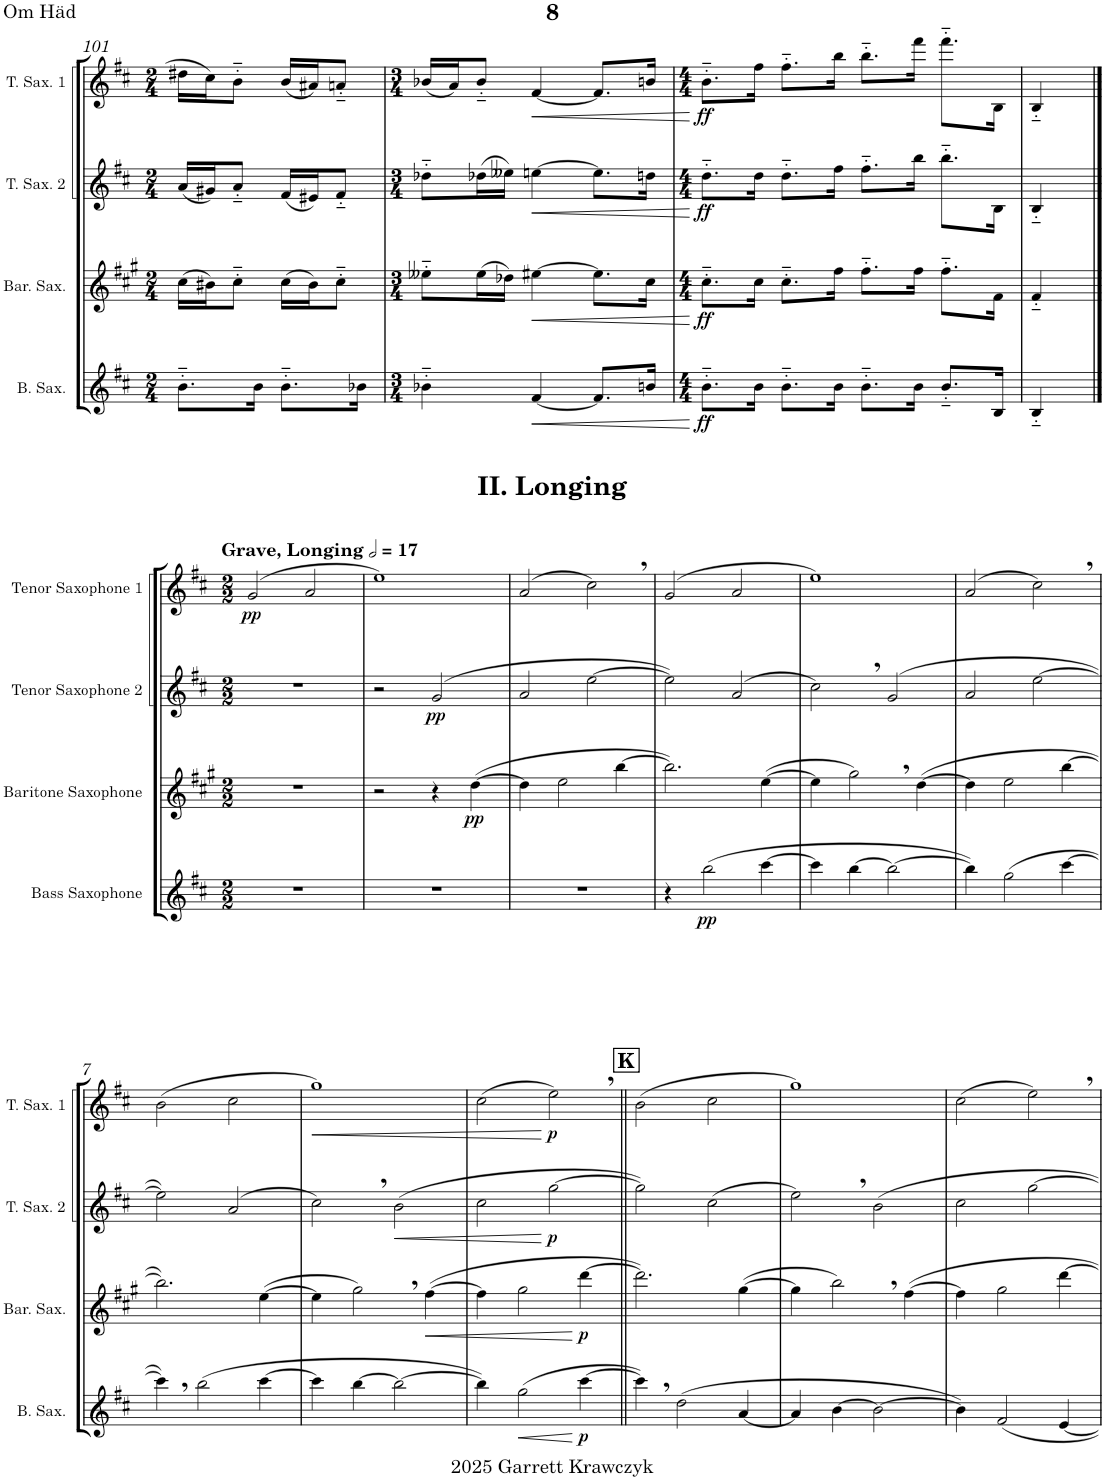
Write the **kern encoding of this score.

**kern	**dynam	**kern	**dynam	**kern	**dynam	**kern	**dynam
*part4	*part4	*part3	*part3	*part2	*part2	*part1	*part1
*staff4	*staff4	*staff3	*staff3	*staff2	*staff2	*staff1	*staff1
*I"Bass Saxophone	*	*I"Baritone Saxophone	*	*I"Tenor Saxophone 2	*	*I"Tenor Saxophone 1	*
*I'B. Sax.	*	*I'Bar. Sax.	*	*I'T. Sax. 2	*	*I'T. Sax. 1	*
!!LO:PB:g=z
*clefG2	*	*clefG2	*	*clefG2	*	*clefG2	*
*Trd15c26	*	*Trd12c21	*	*Trd8c14	*	*Trd8c14	*
*k[f#c#]	*	*k[f#c#g#]	*	*k[f#c#]	*	*k[f#c#]	*
*M2/4	*	*M2/4	*	*M2/4	*	*M2/4	*
=101	=101	=101	=101	=101	=101	=101	=101
8.b'~\L	.	(16cc#\LL	.	(16a/LL	.	16dd#X\LL	.
.	.	16b#X\J)	.	16g#X/J)	.	16cc#\J	.
.	.	8cc#'~\J	.	8a'~/J	.	8b'~\J	.
16b\Jk	.	.	.	.	.	.	.
8.b'~\L	.	(16cc#\LL	.	(16f#/LL	.	(16b/LL	.
.	.	16b#\J)	.	16e#X/J)	.	16a#X/J)	.
.	.	8cc#'~\J	.	8f#'~/J	.	8an'~/J	.
16b-X\Jk	.	.	.	.	.	.	.
=102	=102	=102	=102	=102	=102	=102	=102
*M3/4	*	*M3/4	*	*M3/4	*	*M3/4	*
4b-X'~\	.	8ee--X'~\L	.	8dd-X'~\L	.	(16b-X/LL	.
.	.	.	.	.	.	16a/J)	.
.	.	(16ee--\L	.	(16dd-X\L	.	8b-'~/J	.
.	.	16dd-X\JJ)	.	16ee--X\JJ)	.	.	.
!	!LO:HP:b	!	!LO:HP:b	!	!LO:HP:b	!	!LO:HP:b
[4f#/	<	[4ee#X\	<	[4een\	<	[4f#/	<
8.f#/L]	.	8.ee#\L]	.	8.ee\L]	.	8.f#/L]	.
16bn/Jk	.	16cc#\Jk	.	16ddn\Jk	.	16bn/Jk	.
.	[	.	[	.	[	.	[
=103	=103	=103	=103	=103	=103	=103	=103
*M4/4	*	*M4/4	*	*M4/4	*	*M4/4	*
!	!LO:DY:b	!	!LO:DY:b	!	!LO:DY:b	!	!LO:DY:b
8.b'~\L	ff	8.cc#'~\L	ff	8.dd'~\L	ff	8.b'~\L	ff
16b\Jk	.	16cc#\Jk	.	16dd\Jk	.	16ff#\Jk	.
8.b'~\L	.	8.cc#'~\L	.	8.dd'~\L	.	8.ff#'~\L	.
16b\Jk	.	16ff#\Jk	.	16ff#\Jk	.	16bb\Jk	.
8.b'~\L	.	8.ff#'~\L	.	8.ff#'~\L	.	8.bb'~\L	.
16b\Jk	.	16ff#\Jk	.	16bb\Jk	.	16fff#\Jk	.
8.b'~/L	.	8.ff#'~\L	.	8.bb'~\L	.	8.fff#'~\L	.
16B/Jk	.	16f#\Jk	.	16B\Jk	.	16B\Jk	.
=104	=104	=104	=104	=104	=104	=104	=104
4B'~/	.	4f#'~/	.	4B'~/	.	4B'~/	.
!!LO:LB:g=z
==1	==1	==1	==1	==1	==1	==1	==1
*k[f#c#]	*	*k[f#c#g#]	*	*k[f#c#]	*	*k[f#c#]	*
*M2/2	*	*M2/2	*	*M2/2	*	*M2/2	*
!	!	!	!	!	!	!	!LO:DY:b
1r	.	1r	.	1r	.	(2g/	pp
.	.	.	.	.	.	2a/	.
=2	=2	=2	=2	=2	=2	=2	=2
1r	.	2r	.	2r	.	1ee)	.
!	!	!	!	!	!LO:DY:b	!	!
.	.	4r	.	(2g/	pp	.	.
!	!	!	!LO:DY:b	!	!	!	!
.	.	([4dd\	pp	.	.	.	.
=3	=3	=3	=3	=3	=3	=3	=3
1r	.	4dd\]	.	2a/	.	(2a/	.
.	.	2ee\	.	.	.	.	.
.	.	.	.	[2ee\	.	2cc#,\)	.
.	.	[4bb\	.	.	.	.	.
=4	=4	=4	=4	=4	=4	=4	=4
4r	.	2.bb\])	.	2ee\])	.	(2g/	.
!	!LO:DY:b	!	!	!	!	!	!
(2bb\	pp	.	.	.	.	.	.
.	.	.	.	(2a/	.	2a/	.
[4ccc#\	.	([4ee\	.	.	.	.	.
=5	=5	=5	=5	=5	=5	=5	=5
4ccc#\]	.	4ee\]	.	2cc#,\)	.	1ee)	.
[4bb\	.	2gg#,\)	.	.	.	.	.
2bb\_	.	.	.	(2g/	.	.	.
.	.	([4dd\	.	.	.	.	.
=6	=6	=6	=6	=6	=6	=6	=6
4bb\])	.	4dd\]	.	2a/	.	(2a/	.
(2gg\	.	2ee\	.	.	.	.	.
.	.	.	.	[2ee\	.	2cc#,\)	.
[4ccc#\	.	[4bb\	.	.	.	.	.
!!LO:LB:g=z
=7	=7	=7	=7	=7	=7	=7	=7
4ccc#,\])	.	2.bb\])	.	2ee\])	.	(2b\	.
(2bb\	.	.	.	.	.	.	.
.	.	.	.	(2a/	.	2cc#\	.
[4ccc#\	.	([4ee\	.	.	.	.	.
=8	=8	=8	=8	=8	=8	=8	=8
!	!	!	!	!	!	!	!LO:HP:b
4ccc#\]	.	4ee\]	.	2cc#,\)	.	1gg)	<
[4bb\	.	2gg#,\)	.	.	.	.	.
!	!	!	!	!	!LO:HP:b	!	!
2bb\_	.	.	.	(2b\	<	.	.
!	!	!	!LO:HP:b	!	!	!	!
.	.	([4ff#\	<	.	.	.	.
=9	=9	=9	=9	=9	=9	=9	=9
4bb\])	.	4ff#\]	.	2cc#\	.	(2cc#\	.
!	!LO:HP:b	!	!	!	!	!	!
(2gg\	<	2gg#\	.	.	.	.	.
!	!	!	!	!	!LO:DY:n=1:b	!	!LO:DY:n=1:b
.	.	.	.	[2gg\	[ p	2ee,\)	[ p
!	!LO:DY:n=1:b	!	!LO:DY:n=1:b	!	!	!	!
[4ccc#\	[ p	[4ddd\	[ p	.	.	.	.
=10||	=10||	=10||	=10||	=10||	=10||	=10||	=10||
4ccc#,\])	.	2.ddd\])	.	2gg\])	.	(2b\	.
(2dd\	.	.	.	.	.	.	.
.	.	.	.	(2cc#\	.	2cc#\	.
[4a/	.	([4gg#\	.	.	.	.	.
=11	=11	=11	=11	=11	=11	=11	=11
4a/]	.	4gg#\]	.	2ee,\)	.	1gg)	.
[4b\	.	2bb,\)	.	.	.	.	.
2b\_	.	.	.	2b\	.	.	.
.	.	[4ff#\	.	.	.	.	.
=12	=12	=12	=12	=12	=12	=12	=12
4b\])	.	4ff#\]	.	2cc#\	.	(2cc#\	.
2f#/	.	2gg#\	.	.	.	.	.
.	.	.	.	[2gg\	.	2ee,\)	.
[4e/	.	[4ddd\	.	.	.	.	.
=	=	=	=	=	=	=	=
*-	*-	*-	*-	*-	*-	*-	*-
